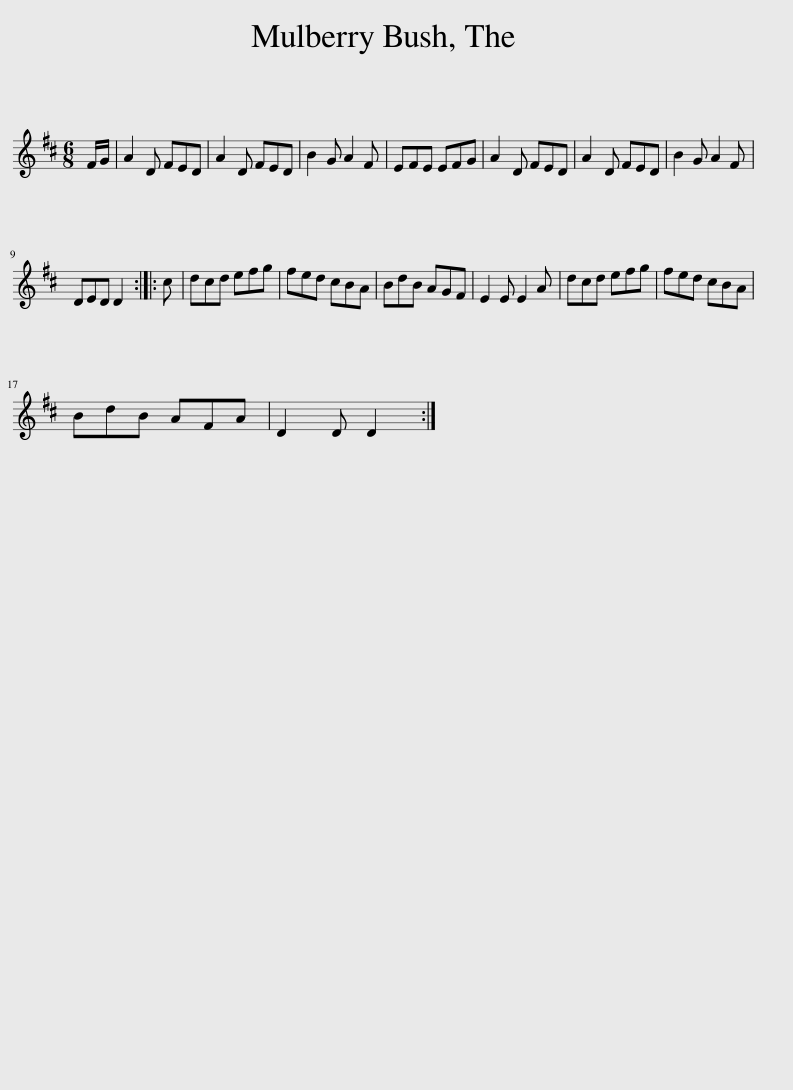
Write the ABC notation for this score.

X:1
L:1/8
M:6/8
I:linebreak $
K:D
V:1 treble
V:1
 F/G/ | A2 D FED | A2 D FED | B2 G A2 F | EFE EFG | %5
 A2 D FED | A2 D FED | B2 G A2 F |$ DED D2 :: c | %10
 dcd efg | fed cBA | BdB AGF | E2 E E2 A | dcd efg | %15
 fed cBA |$ BdB AFA | D2 D D2 :| %18
